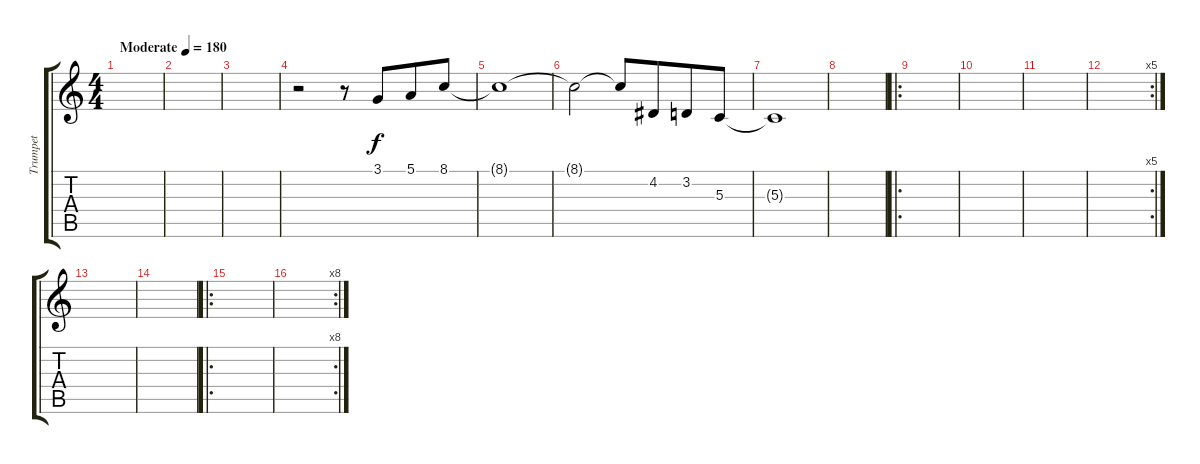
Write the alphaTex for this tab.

\track ("Trumpet" "Trumpet") {instrument trumpet}
\staff {score tabs}
\tuning (E4 B3 G3 D3 A2 E2) {hide}
\ts (4 4)
\tempo (180 "Moderate")
\clef g2
\ks c
|
|
|
r.2 r.8 3.1.8{beam merge} 5.1.8 8.1.8 |
8.1{t}.1 |
8.1{t}.2 8.1{t}.8 4.2.8{beam merge} 3.2.8 5.3.8 |
5.3{t}.1 |
|
\ro
|
|
|
\rc 5
|
|
|
\ro
|
\rc 8
